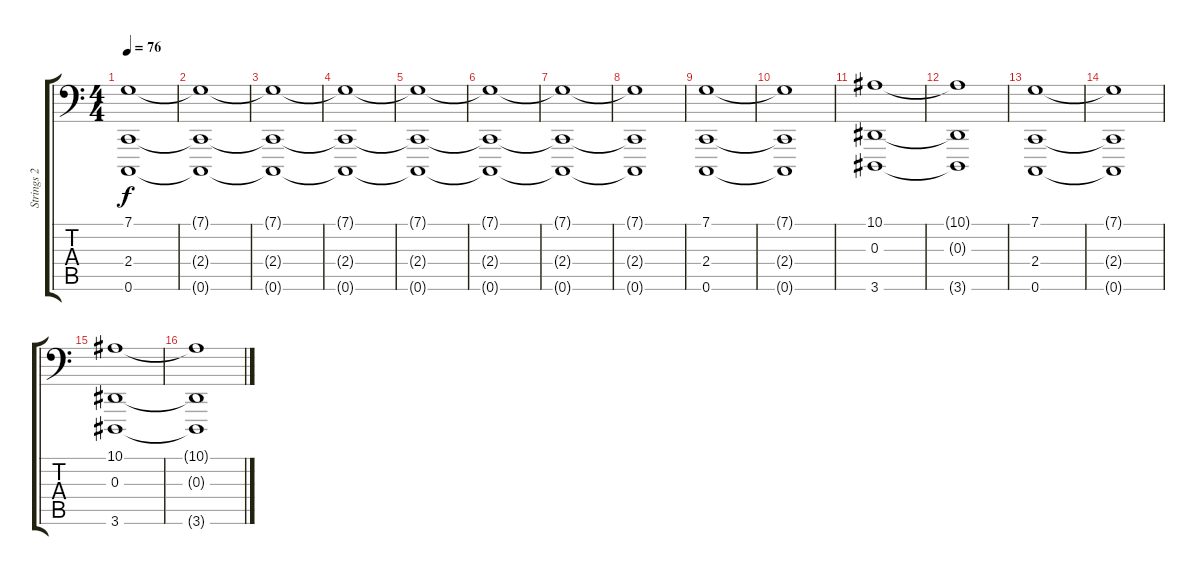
\track ("Strings 2" "Strings 2") {instrument synthstrings1}
\staff {score tabs}
\tuning (C3 G2 Eb2 Bb1 F1 C1) {hide}
\ts (4 4)
\tempo 76
\clef f4
\ks c
(7.1{t} 2.4{t} 0.6{t}).1{dy f} |
(7.1{t} 2.4{t} 0.6{t}).1 |
(7.1{t} 2.4{t} 0.6{t}).1 |
(7.1{t} 2.4{t} 0.6{t}).1 |
(7.1{t} 2.4{t} 0.6{t}).1 |
(7.1{t} 2.4{t} 0.6{t}).1 |
(7.1{t} 2.4{t} 0.6{t}).1 |
(7.1{t} 2.4{t} 0.6{t}).1 |
(7.1 2.4 0.6).1 |
(7.1{t} 2.4{t} 0.6{t}).1 |
(10.1 0.3 3.6).1 |
(10.1{t} 0.3{t} 3.6{t}).1 |
(7.1 2.4 0.6).1 |
(7.1{t} 2.4{t} 0.6{t}).1 |
(10.1 0.3 3.6).1 |
(10.1{t} 0.3{t} 3.6{t}).1
